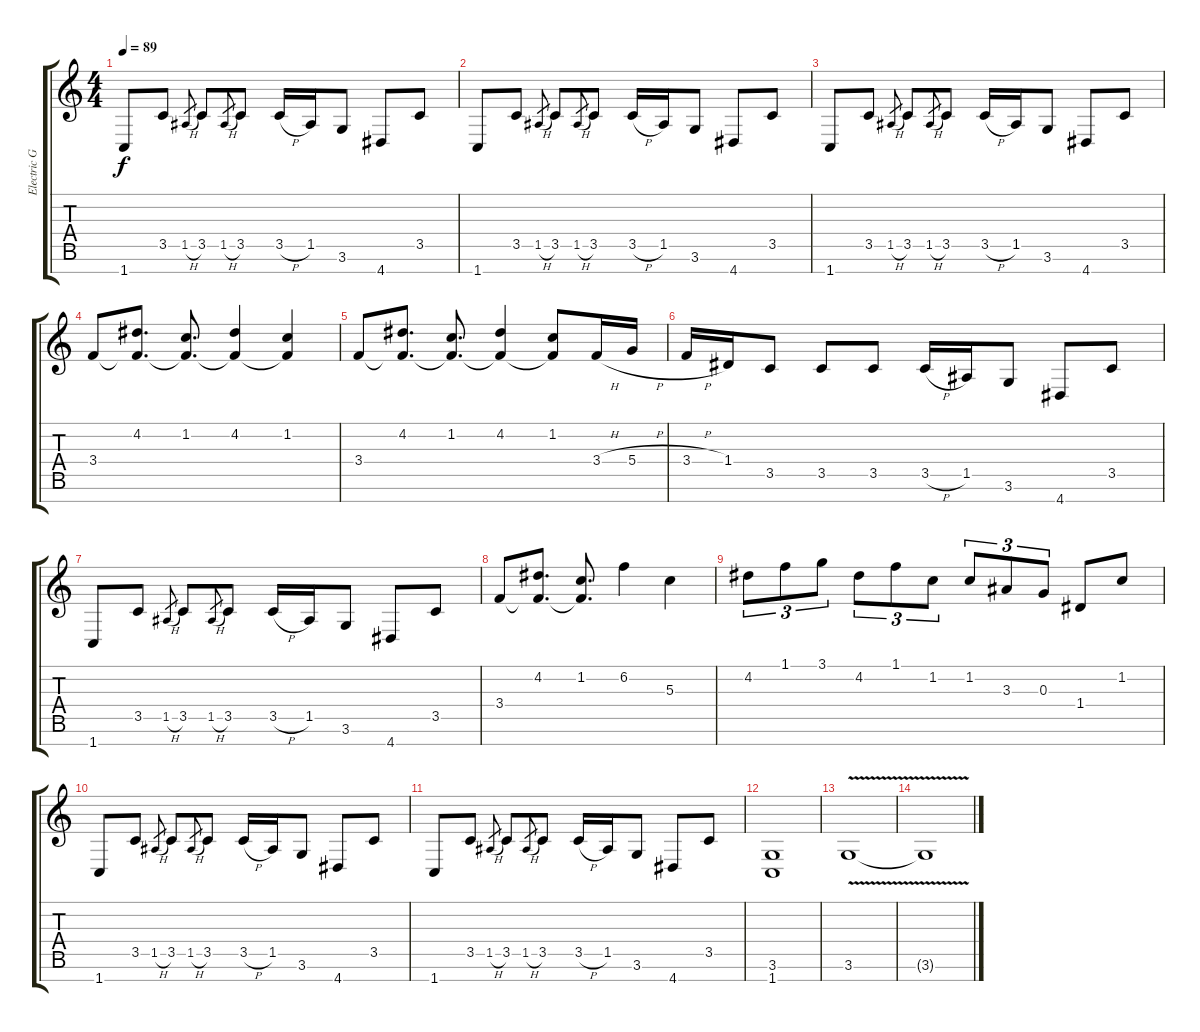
\track ("Electric Guitar" "Electric G") {instrument distortionguitar}
\staff {score tabs}
\tuning (E4 B3 G3 D3 A2 E2 B1) {hide}
\ts (4 4)
\tempo 89
\clef g2
\ks c
1.7.8{dy f} 3.5.8 1.5{h}.8{gr} 3.5.8 1.5{h}.8{gr} 3.5.8 3.5{h}.16 1.5.16 3.6.8 4.7.8 3.5.8 |
1.7.8 3.5.8 1.5{h}.8{gr} 3.5.8 1.5{h}.8{gr} 3.5.8 3.5{h}.16 1.5.16 3.6.8 4.7.8 3.5.8 |
1.7.8 3.5.8 1.5{h}.8{gr} 3.5.8 1.5{h}.8{gr} 3.5.8 3.5{h}.16 1.5.16 3.6.8 4.7.8 3.5.8 |
3.4.8 (4.2 3.4{t}).8{d} (1.2 3.4{t}).8{d} (4.2 3.4{t}).4 (1.2 3.4{t}).4 |
3.4.8 (4.2 3.4{t}).8{d} (1.2 3.4{t}).8{d} (4.2 3.4{t}).4 (1.2 3.4{t}).8 3.4{h}.16 5.4{h}.16 |
3.4{h}.16 1.4.16 3.5.8 3.5.8 3.5.8 3.5{h}.16 1.5.16 3.6.8 4.7.8 3.5.8 |
1.7.8 3.5.8 1.5{h}.8{gr} 3.5.8 1.5{h}.8{gr} 3.5.8 3.5{h}.16 1.5.16 3.6.8 4.7.8 3.5.8 |
3.4.8 (4.2 3.4{t}).8{d} (1.2 3.4{t}).8{d} 6.2.4 5.3.4 |
4.2.8{tu (3 2)} 1.1.8{tu (3 2)} 3.1.8{tu (3 2)} 4.2.8{tu (3 2)} 1.1.8{tu (3 2)} 1.2.8{tu (3 2)} 1.2.8{tu (3 2)} 3.3.8{tu (3 2)} 0.3.8{tu (3 2)} 1.4.8 1.2.8 |
1.7.8 3.5.8 1.5{h}.8{gr} 3.5.8 1.5{h}.8{gr} 3.5.8 3.5{h}.16 1.5.16 3.6.8 4.7.8 3.5.8 |
1.7.8 3.5.8 1.5{h}.8{gr} 3.5.8 1.5{h}.8{gr} 3.5.8 3.5{h}.16 1.5.16 3.6.8 4.7.8 3.5.8 |
(3.6 1.7).1 |
3.6{v}.1 |
3.6{t}.1
